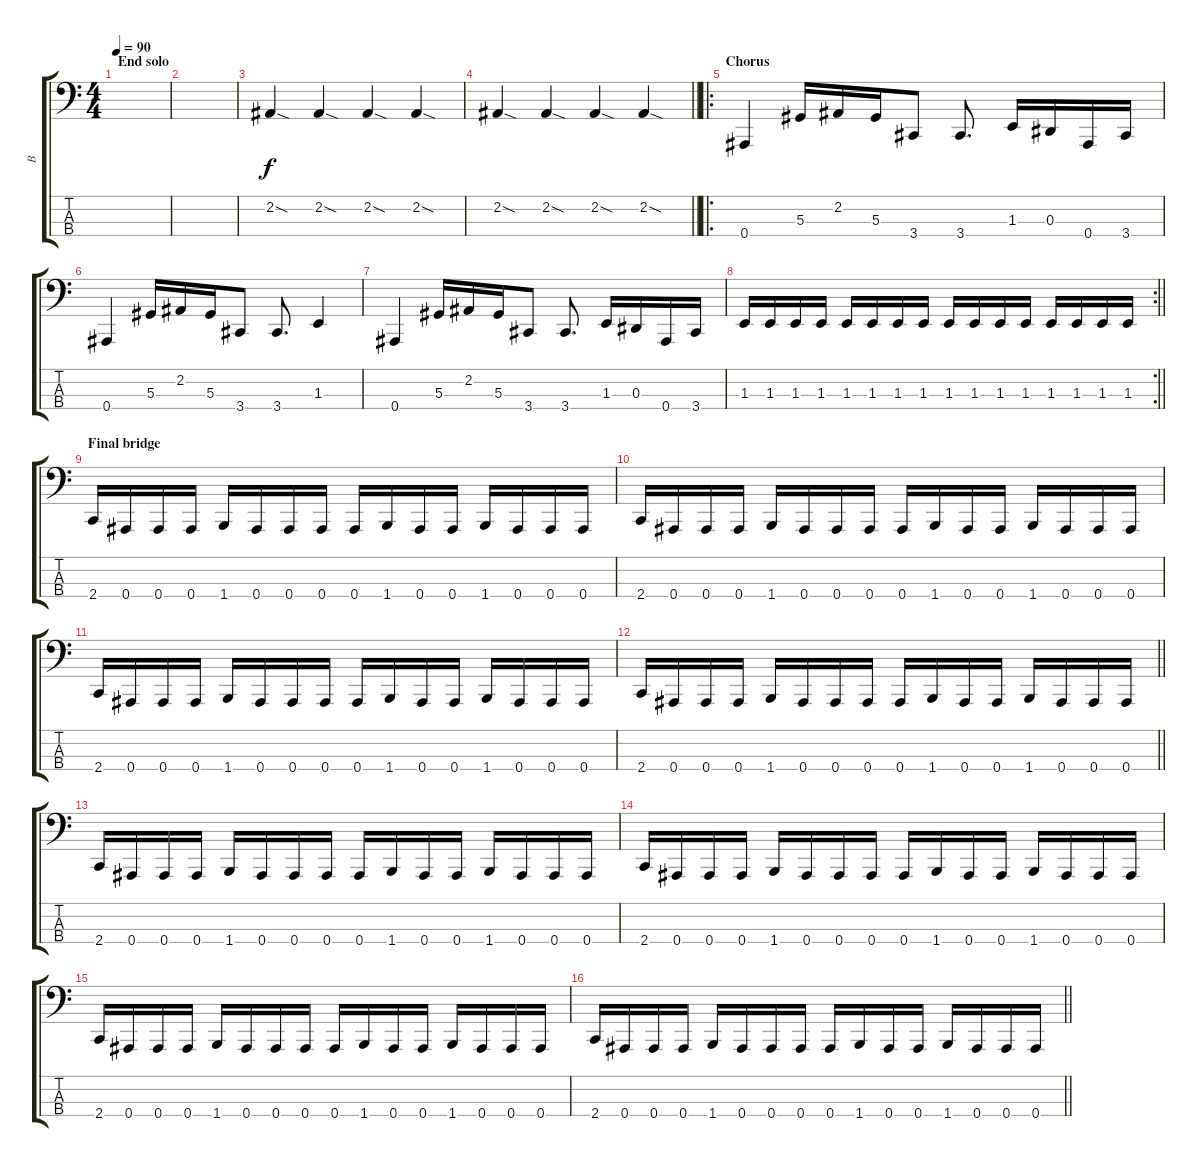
\track ("B" "B") {instrument electricbassfinger}
\staff {score tabs}
\tuning (Db2 Ab1 Eb1 Bb0) {hide}
\ts (4 4)
\section ("" "End solo")
\tempo 90
\clef f4
\ks c
|
|
2.2{sod}.4 2.2{sod}.4 2.2{sod}.4 2.2{sod}.4 |
\barLineRight lightlight
2.2{sod}.4 2.2{sod}.4 2.2{sod}.4 2.2{sod}.4 |
\ro
\section ("" "Chorus")
0.4.4 5.3.16 2.2.16 5.3.16 3.4.8 3.4.8{d} 1.3.16 0.3.16 0.4.16 3.4.16 |
0.4.4 5.3.16 2.2.16 5.3.16 3.4.8 3.4.8{d} 1.3.4 |
0.4.4 5.3.16 2.2.16 5.3.16 3.4.8 3.4.8{d} 1.3.16 0.3.16 0.4.16 3.4.16 |
\rc 2
\barLineRight lightlight
1.3.16 1.3.16 1.3.16 1.3.16 1.3.16 1.3.16 1.3.16 1.3.16 1.3.16 1.3.16 1.3.16 1.3.16 1.3.16 1.3.16 1.3.16 1.3.16 |
\section ("" "Final bridge")
2.4.16 0.4.16 0.4.16 0.4.16 1.4.16 0.4.16 0.4.16 0.4.16 0.4.16 1.4.16 0.4.16 0.4.16 1.4.16 0.4.16 0.4.16 0.4.16 |
2.4.16 0.4.16 0.4.16 0.4.16 1.4.16 0.4.16 0.4.16 0.4.16 0.4.16 1.4.16 0.4.16 0.4.16 1.4.16 0.4.16 0.4.16 0.4.16 |
2.4.16 0.4.16 0.4.16 0.4.16 1.4.16 0.4.16 0.4.16 0.4.16 0.4.16 1.4.16 0.4.16 0.4.16 1.4.16 0.4.16 0.4.16 0.4.16 |
\barLineRight lightlight
2.4.16 0.4.16 0.4.16 0.4.16 1.4.16 0.4.16 0.4.16 0.4.16 0.4.16 1.4.16 0.4.16 0.4.16 1.4.16 0.4.16 0.4.16 0.4.16 |
2.4.16 0.4.16 0.4.16 0.4.16 1.4.16 0.4.16 0.4.16 0.4.16 0.4.16 1.4.16 0.4.16 0.4.16 1.4.16 0.4.16 0.4.16 0.4.16 |
2.4.16 0.4.16 0.4.16 0.4.16 1.4.16 0.4.16 0.4.16 0.4.16 0.4.16 1.4.16 0.4.16 0.4.16 1.4.16 0.4.16 0.4.16 0.4.16 |
2.4.16 0.4.16 0.4.16 0.4.16 1.4.16 0.4.16 0.4.16 0.4.16 0.4.16 1.4.16 0.4.16 0.4.16 1.4.16 0.4.16 0.4.16 0.4.16 |
\barLineRight lightlight
2.4.16 0.4.16 0.4.16 0.4.16 1.4.16 0.4.16 0.4.16 0.4.16 0.4.16 1.4.16 0.4.16 0.4.16 1.4.16 0.4.16 0.4.16 0.4.16
